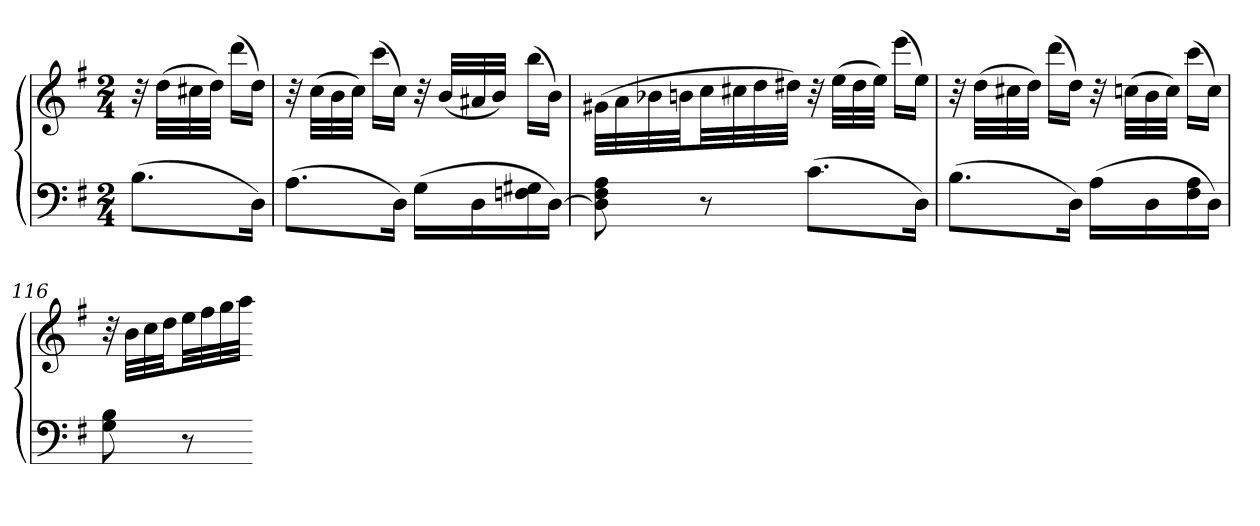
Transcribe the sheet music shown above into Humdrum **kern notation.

**kern	**kern
*part1	*part1
*staff2	*staff1
*clefF4	*clefG2
*k[f#]	*k[f#]
*G:	*G:
*M2/4	*M2/4
=	=
(8.BL	32r
.	(32ddLLL
.	32cc#X
.	32ddJJJ)
.	(16dddLL
16DJk)	16ddJJ)
=113	=113
(8.AL	32r
.	(32ccLLL
.	32b
.	32ccJJJ)
.	(16cccLL
16DJk)	16ccJJ)
(16GLL	32r
.	(32bLLL
16D	32a#X
.	32bJJJ)
16Fn 16G#X	(16bbLL
[16DJJ)	16bJJ)
=114	=114
8D] 8F# 8A	(32g#XLLL
.	32a
.	32b-X
.	32bnJJ
8r	32ccLL
.	32cc#X
.	32dd
.	32dd#XJJJ)
(8.cL	32r
.	(32eeLLL
.	32dd#
.	32eeJJJ)
.	(16eeeLL
16DJk)	16eeJJ)
=115	=115
(8.BL	32r
.	(32ddLLL
.	32cc#X
.	32ddJJJ)
.	(16dddLL
16DJk)	16ddJJ)
(16ALL	32r
.	(32ccnLLL
16D	32b
.	32ccJJJ)
16F# 16A	(16cccLL
16DJJ)	16ccJJ)
=116	=116
8G 8B	32r
.	32bLLL
.	32cc
.	32ddJJ
8r	32eeLL
.	32ff#
.	32gg
.	32aaJJJ
=-	=-
*-	*-
